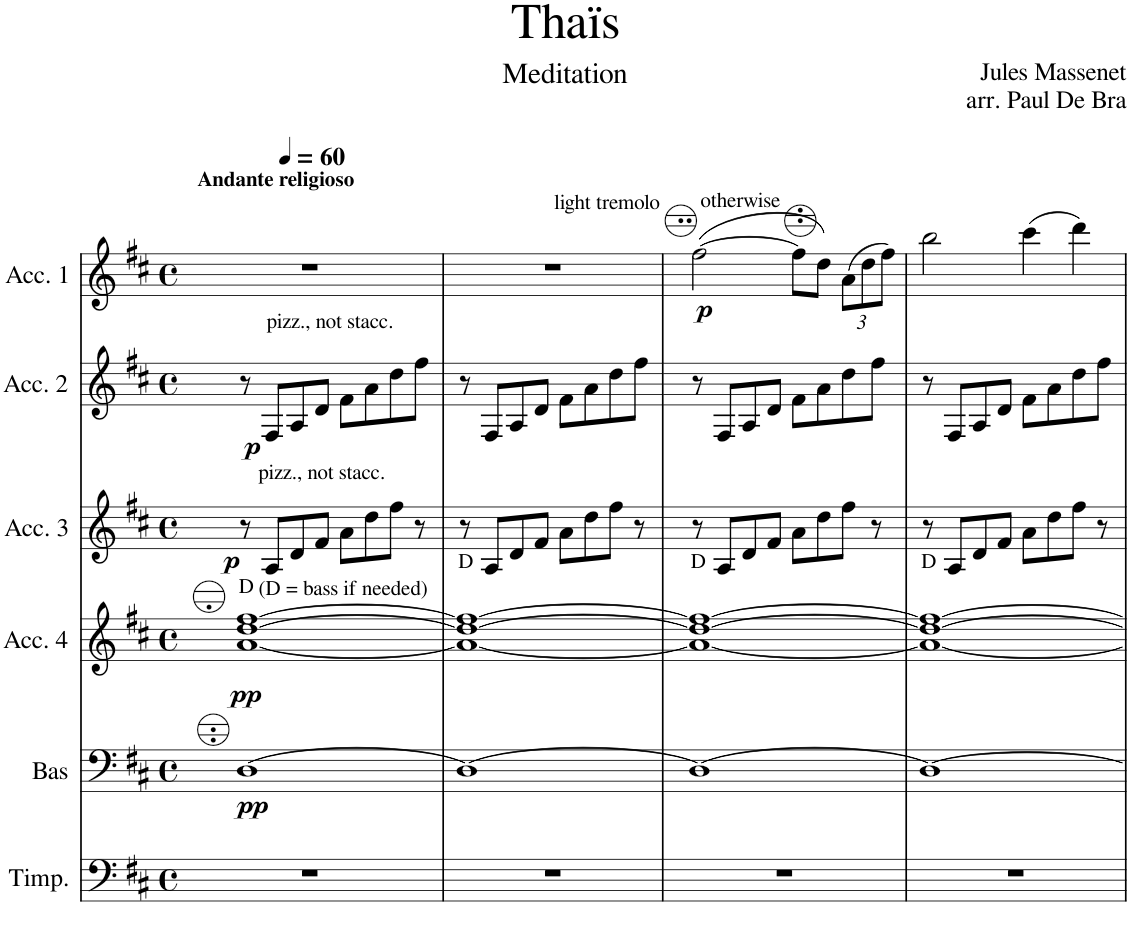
**kern	**kern	**dynam	**kern	**dynam	**kern	**dynam	**kern	**dynam	**kern	**dynam
*part6	*part5	*part5	*part4	*part4	*part3	*part3	*part2	*part2	*part1	*part1
*staff6	*staff5	*staff5	*staff4	*staff4	*staff3	*staff3	*staff2	*staff2	*staff1	*staff1
*I"Timp.	*I"Bas	*	*I"Acc. 4	*	*I"Acc. 3	*	*I"Acc. 2	*	*I"Acc. 1	*
*I'T	*I'B	*	*	*	*	*	*	*	*	*
*clefF4	*clefF4	*	*clefG2	*	*clefG2	*	*clefG2	*	*clefG2	*
*	*Trd7c12	*	*Trd7c12	*	*Trd7c12	*	*	*	*	*
*k[f#c#]	*k[f#c#]	*	*k[f#c#]	*	*k[f#c#]	*	*k[f#c#]	*	*k[f#c#]	*
*M4/4	*M4/4	*	*M4/4	*	*M4/4	*	*M4/4	*	*M4/4	*
*met(c)	*met(c)	*	*met(c)	*	*met(c)	*	*met(c)	*	*met(c)	*
*MM60	*MM60	*	*MM60	*	*MM60	*	*MM60	*	*MM60	*
=1	=1	=1	=1	=1	=1	=1	=1	=1	=1	=1
!	!	!	!	!	!	!	!	!	!LO:TX:a:B:t=Andante religioso	!
!	!	!	!	!	!LO:TX:b:t=(D = bass if needed)	!	!	!	!	!
!	!	!	!	!	!LO:TX:b:t=D	!	!	!	!	!
!	!	!LO:DY:b	!	!LO:DY:b	!	!LO:DY:b	!	!LO:DY:b	!	!
1r	[1D	pp	[1a [1dd [1ff#	pp	8r	p	8r	p	1r	.
!	!	!	!	!	!	!	!LO:TX:a:t=pizz., not stacc.	!	!	!
!	!	!	!	!	!LO:TX:a:t=pizz., not stacc.	!	!	!	!	!
.	.	.	.	.	8A/L	.	8F#/L	.	.	.
.	.	.	.	.	8d/	.	8A/	.	.	.
.	.	.	.	.	8f#/J	.	8d/J	.	.	.
.	.	.	.	.	8a\L	.	8f#\L	.	.	.
.	.	.	.	.	8dd\	.	8a\	.	.	.
.	.	.	.	.	8ff#\J	.	8dd\	.	.	.
.	.	.	.	.	8r	.	8ff#\J	.	.	.
=2	=2	=2	=2	=2	=2	=2	=2	=2	=2	=2
!	!	!	!	!	!LO:TX:b:t=D	!	!	!	!	!
1r	1D_	.	1a_ 1dd_ 1ff#_	.	8r	.	8r	.	1r	.
.	.	.	.	.	8A/L	.	8F#/L	.	.	.
.	.	.	.	.	8d/	.	8A/	.	.	.
.	.	.	.	.	8f#/J	.	8d/J	.	.	.
.	.	.	.	.	8a\L	.	8f#\L	.	.	.
.	.	.	.	.	8dd\	.	8a\	.	.	.
.	.	.	.	.	8ff#\J	.	8dd\	.	.	.
.	.	.	.	.	8r	.	8ff#\J	.	.	.
=3	=3	=3	=3	=3	=3	=3	=3	=3	=3	=3
!	!	!	!	!	!	!	!	!	!LO:TX:a:t=light tremolo	!
!	!	!	!	!	!	!	!	!	!LO:TX:a:t=otherwise	!
!	!	!	!	!	!LO:TX:b:t=D	!	!	!	!	!
!	!	!	!	!	!	!	!	!	!	!LO:DY:b
1r	1D_	.	1a_ 1dd_ 1ff#_	.	8r	.	8r	.	([2ff#\	p
.	.	.	.	.	8A/L	.	8F#/L	.	.	.
.	.	.	.	.	8d/	.	8A/	.	.	.
.	.	.	.	.	8f#/J	.	8d/J	.	.	.
.	.	.	.	.	8a\L	.	8f#\L	.	8ff#\L]	.
.	.	.	.	.	8dd\	.	8a\	.	8dd\J)	.
*	*	*	*	*	*	*	*	*	*Xbrackettup	*
.	.	.	.	.	8ff#\J	.	8dd\	.	(12a\L	.
.	.	.	.	.	.	.	.	.	12dd\	.
.	.	.	.	.	8r	.	8ff#\J	.	.	.
.	.	.	.	.	.	.	.	.	12ff#\J)	.
=4	=4	=4	=4	=4	=4	=4	=4	=4	=4	=4
!	!	!	!	!	!LO:TX:b:t=D	!	!	!	!	!
1r	1D_	.	1a_ 1dd_ 1ff#_	.	8r	.	8r	.	2bb\	.
.	.	.	.	.	8A/L	.	8F#/L	.	.	.
.	.	.	.	.	8d/	.	8A/	.	.	.
.	.	.	.	.	8f#/J	.	8d/J	.	.	.
.	.	.	.	.	8a\L	.	8f#\L	.	(4ccc#\	.
.	.	.	.	.	8dd\	.	8a\	.	.	.
.	.	.	.	.	8ff#\J	.	8dd\	.	4ddd\)	.
.	.	.	.	.	8r	.	8ff#\J	.	.	.
=	=	=	=	=	=	=	=	=	=	=
*-	*-	*-	*-	*-	*-	*-	*-	*-	*-	*-
